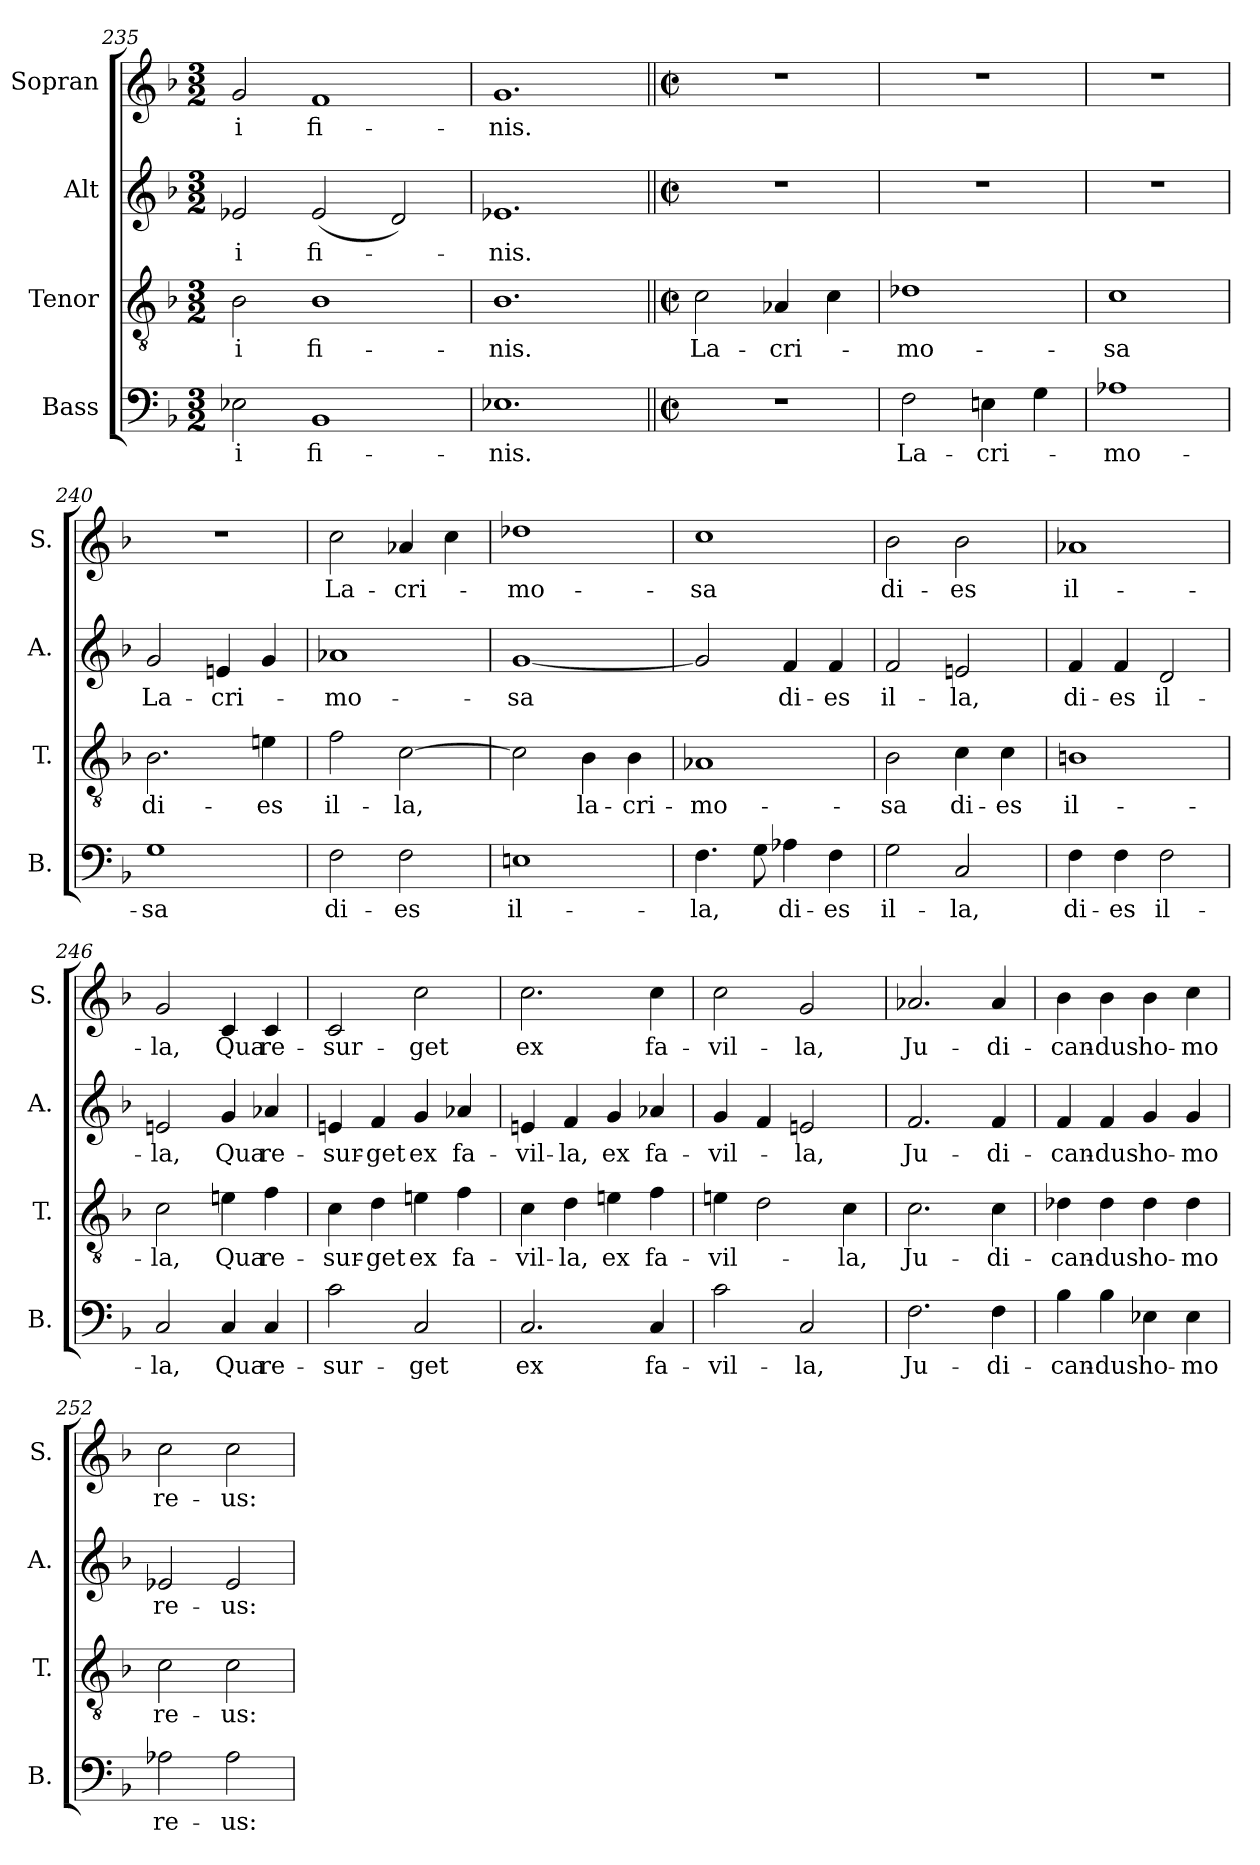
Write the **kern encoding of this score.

**kern	**text	**kern	**text	**kern	**text	**kern	**text
*part4	*part4	*part3	*part3	*part2	*part2	*part1	*part1
*staff4	*staff4	*staff3	*staff3	*staff2	*staff2	*staff1	*staff1
*I"Bass	*	*I"Tenor	*	*I"Alt	*	*I"Sopran	*
*I'B.	*	*I'T.	*	*I'A.	*	*I'S.	*
*clefF4	*	*clefGv2	*	*clefG2	*	*clefG2	*
*k[b-]	*	*k[b-]	*	*k[b-]	*	*k[b-]	*
*M3/2	*	*M3/2	*	*M3/2	*	*M3/2	*
=235	=235	=235	=235	=235	=235	=235	=235
!	!LO:LY:b	!	!LO:LY:b	!	!LO:LY:b	!	!LO:LY:b
2E-X\	-i	2B-\	-i	2e-X/	-i	2g/	-i
!	!LO:LY:b	!	!LO:LY:b	!	!LO:LY:b	!	!LO:LY:b
1BB-	fi-	1B-	fi-	(<2e-/	fi-	1f	fi-
.	.	.	.	2d/)	.	.	.
=236	=236	=236	=236	=236	=236	=236	=236
!	!LO:LY:b	!	!LO:LY:b	!	!LO:LY:b	!	!LO:LY:b
1.E-X	-nis.	1.B-	-nis.	1.e-X	-nis.	1.g	-nis.
=237||	=237||	=237||	=237||	=237||	=237||	=237||	=237||
*M2/2	*	*M2/2	*	*M2/2	*	*M2/2	*
*met(c|)	*	*met(c|)	*	*met(c|)	*	*met(c|)	*
!	!	!	!LO:LY:b	!	!	!	!
1r	.	2c\	La-	1r	.	1r	.
!	!	!	!LO:LY:b	!	!	!	!
.	.	4A-X/	-cri-	.	.	.	.
.	.	4c\	.	.	.	.	.
!!LO:LB:g=z
=238	=238	=238	=238	=238	=238	=238	=238
!	!LO:LY:b	!	!LO:LY:b	!	!	!	!
2F\	La-	1d-X	-mo-	1r	.	1r	.
!	!LO:LY:b	!	!	!	!	!	!
4En\	-cri-	.	.	.	.	.	.
4G\	.	.	.	.	.	.	.
=239	=239	=239	=239	=239	=239	=239	=239
!	!LO:LY:b	!	!LO:LY:b	!	!	!	!
1A-X	-mo-	1c	-sa	1r	.	1r	.
=240	=240	=240	=240	=240	=240	=240	=240
!	!LO:LY:b	!	!LO:LY:b	!	!LO:LY:b	!	!
1G	-sa	2.B-\	di-	2g/	-La-	1r	.
!	!	!	!	!	!LO:LY:b	!	!
.	.	.	.	4en/	-cri-	.	.
!	!	!	!LO:LY:b	!	!	!	!
.	.	4en\	-es	4g/	.	.	.
=241	=241	=241	=241	=241	=241	=241	=241
!	!LO:LY:b	!	!LO:LY:b	!	!LO:LY:b	!	!LO:LY:b
2F\	di-	2f\	il-	1a-X	-mo-	2cc\	La-
!	!LO:LY:b	!	!LO:LY:b	!	!	!	!LO:LY:b
2F\	-es	[2c\	-la,	.	.	4a-X/	-cri-
.	.	.	.	.	.	4cc\	.
=242	=242	=242	=242	=242	=242	=242	=242
!	!LO:LY:b	!	!	!	!LO:LY:b	!	!LO:LY:b
1En	il-	2c\]	.	[1g	-sa	1dd-X	-mo-
!	!	!	!LO:LY:b	!	!	!	!
.	.	4B-\	la-	.	.	.	.
!	!	!	!LO:LY:b	!	!	!	!
.	.	4B-\	-cri-	.	.	.	.
=243	=243	=243	=243	=243	=243	=243	=243
!	!LO:LY:b	!	!LO:LY:b	!	!	!	!LO:LY:b
4.F\	-la,	1A-X	-mo-	2g/]	.	1cc	-sa
8G\	.	.	.	.	.	.	.
!	!LO:LY:b	!	!	!	!LO:LY:b	!	!
4A-X\	di-	.	.	4f/	di-	.	.
!	!LO:LY:b	!	!	!	!LO:LY:b	!	!
4F\	-es	.	.	4f/	-es	.	.
=244	=244	=244	=244	=244	=244	=244	=244
!	!LO:LY:b	!	!LO:LY:b	!	!LO:LY:b	!	!LO:LY:b
2G\	il-	2B-\	-sa	2f/	il-	2b-\	di-
!	!LO:LY:b	!	!LO:LY:b	!	!LO:LY:b	!	!LO:LY:b
2C/	-la,	4c\	di-	2en/	-la,	2b-\	-es
!	!	!	!LO:LY:b	!	!	!	!
.	.	4c\	-es	.	.	.	.
=245	=245	=245	=245	=245	=245	=245	=245
!	!LO:LY:b	!	!LO:LY:b	!	!LO:LY:b	!	!LO:LY:b
4F\	di-	1Bn	il-	4f/	di-	1a-X	il-
!	!LO:LY:b	!	!	!	!LO:LY:b	!	!
4F\	-es	.	.	4f/	-es	.	.
!	!LO:LY:b	!	!	!	!LO:LY:b	!	!
2F\	il-	.	.	2d/	il-	.	.
=246	=246	=246	=246	=246	=246	=246	=246
!	!LO:LY:b	!	!LO:LY:b	!	!LO:LY:b	!	!LO:LY:b
2C/	-la,	2c\	-la,	2en/	-la,	2g/	-la,
!	!LO:LY:b	!	!LO:LY:b	!	!LO:LY:b	!	!LO:LY:b
4C/	Qua	4en\	Qua	4g/	Qua	4c/	Qua
!	!LO:LY:b	!	!LO:LY:b	!	!LO:LY:b	!	!LO:LY:b
4C/	re-	4f\	re-	4a-X/	re-	4c/	re-
=247	=247	=247	=247	=247	=247	=247	=247
!	!LO:LY:b	!	!LO:LY:b	!	!LO:LY:b	!	!LO:LY:b
2c\	-sur-	4c\	-sur-	4en/	-sur-	2c/	-sur-
!	!	!	!LO:LY:b	!	!LO:LY:b	!	!
.	.	4d\	-get	4f/	-get	.	.
!	!LO:LY:b	!	!LO:LY:b	!	!LO:LY:b	!	!LO:LY:b
2C/	-get	4en\	ex	4g/	ex	2cc\	-get
!	!	!	!LO:LY:b	!	!LO:LY:b	!	!
.	.	4f\	fa-	4a-X/	fa-	.	.
=248	=248	=248	=248	=248	=248	=248	=248
!	!LO:LY:b	!	!LO:LY:b	!	!LO:LY:b	!	!LO:LY:b
2.C/	ex	4c\	-vil-	4en/	-vil-	2.cc\	ex
!	!	!	!LO:LY:b	!	!LO:LY:b	!	!
.	.	4d\	-la,	4f/	-la,	.	.
!	!	!	!LO:LY:b	!	!LO:LY:b	!	!
.	.	4en\	ex	4g/	ex	.	.
!	!LO:LY:b	!	!LO:LY:b	!	!LO:LY:b	!	!LO:LY:b
4C/	fa-	4f\	fa-	4a-X/	fa-	4cc\	fa-
!!LO:PB:g=z
=249	=249	=249	=249	=249	=249	=249	=249
!	!LO:LY:b	!	!LO:LY:b	!	!LO:LY:b	!	!LO:LY:b
2c\	-vil-	4en\	-vil-	4g/	-vil-	2cc\	-vil-
.	.	2d\	.	4f/	.	.	.
!	!LO:LY:b	!	!	!	!LO:LY:b	!	!LO:LY:b
2C/	-la,	.	.	2en/	-la,	2g/	-la,
!	!	!	!LO:LY:b	!	!	!	!
.	.	4c\	-la,	.	.	.	.
=250	=250	=250	=250	=250	=250	=250	=250
!	!LO:LY:b	!	!LO:LY:b	!	!LO:LY:b	!	!LO:LY:b
2.F\	Ju-	2.c\	Ju-	2.f/	Ju-	2.a-X/	Ju-
!	!LO:LY:b	!	!LO:LY:b	!	!LO:LY:b	!	!LO:LY:b
4F\	-di-	4c\	-di-	4f/	-di-	4a-/	-di-
=251	=251	=251	=251	=251	=251	=251	=251
!	!LO:LY:b	!	!LO:LY:b	!	!LO:LY:b	!	!LO:LY:b
4B-\	-can-	4d-X\	-can-	4f/	-can-	4b-\	-can-
!	!LO:LY:b	!	!LO:LY:b	!	!LO:LY:b	!	!LO:LY:b
4B-\	-dus	4d-\	-dus	4f/	-dus	4b-\	-dus
!	!LO:LY:b	!	!LO:LY:b	!	!LO:LY:b	!	!LO:LY:b
4E-X\	ho-	4d-\	ho-	4g/	ho-	4b-\	ho-
!	!LO:LY:b	!	!LO:LY:b	!	!LO:LY:b	!	!LO:LY:b
4E-\	-mo	4d-\	-mo	4g/	-mo	4cc\	-mo
=252	=252	=252	=252	=252	=252	=252	=252
!	!LO:LY:b	!	!LO:LY:b	!	!LO:LY:b	!	!LO:LY:b
2A-X\	re-	2c\	re-	2e-X/	re-	2cc\	re-
!	!LO:LY:b	!	!LO:LY:b	!	!LO:LY:b	!	!LO:LY:b
2A-\	-us:	2c\	-us:	2e-/	-us:	2cc\	-us:
=	=	=	=	=	=	=	=
*-	*-	*-	*-	*-	*-	*-	*-
